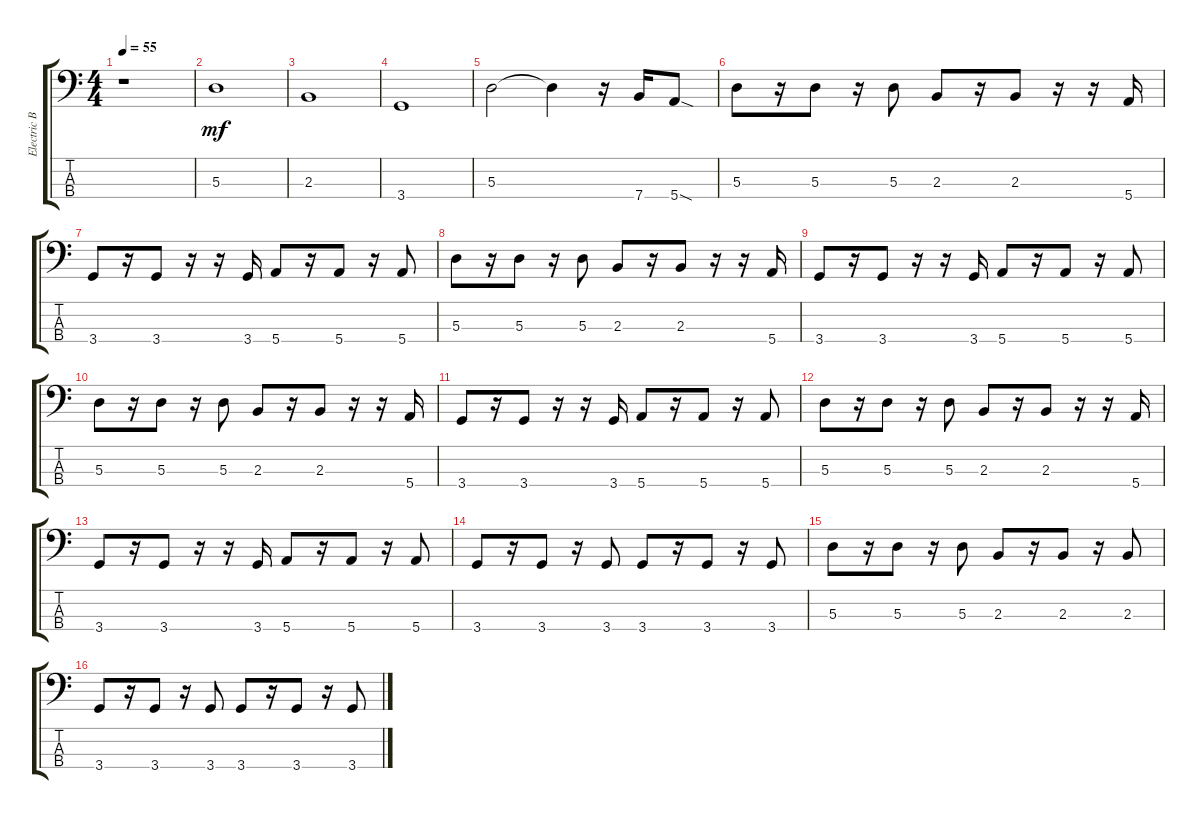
\track ("Electric Bass" "Electric B") {instrument electricbassfinger}
\staff {score tabs}
\tuning (G2 D2 A1 E1) {hide}
\ts (4 4)
\tempo 55
\clef f4
\ks c
r.1{dy mf instrument electricbassfinger} |
5.3.1 |
2.3.1 |
3.4.1 |
5.3.2 5.3{t}.4 r.16 7.4.16 5.4{sod}.8 |
5.3.8 r.16 5.3.8 r.16 5.3.8 2.3.8 r.16 2.3.8 r.16 r.16 5.4.16 |
3.4.8 r.16 3.4.8 r.16 r.16 3.4.16 5.4.8 r.16 5.4.8 r.16 5.4.8 |
5.3.8 r.16 5.3.8 r.16 5.3.8 2.3.8 r.16 2.3.8 r.16 r.16 5.4.16 |
3.4.8 r.16 3.4.8 r.16 r.16 3.4.16 5.4.8 r.16 5.4.8 r.16 5.4.8 |
5.3.8 r.16 5.3.8 r.16 5.3.8 2.3.8 r.16 2.3.8 r.16 r.16 5.4.16 |
3.4.8 r.16 3.4.8 r.16 r.16 3.4.16 5.4.8 r.16 5.4.8 r.16 5.4.8 |
5.3.8 r.16 5.3.8 r.16 5.3.8 2.3.8 r.16 2.3.8 r.16 r.16 5.4.16 |
3.4.8 r.16 3.4.8 r.16 r.16 3.4.16 5.4.8 r.16 5.4.8 r.16 5.4.8 |
3.4.8 r.16 3.4.8 r.16 3.4.8 3.4.8 r.16 3.4.8 r.16 3.4.8 |
5.3.8 r.16 5.3.8 r.16 5.3.8 2.3.8 r.16 2.3.8 r.16 2.3.8 |
3.4.8 r.16 3.4.8 r.16 3.4.8 3.4.8 r.16 3.4.8 r.16 3.4.8
